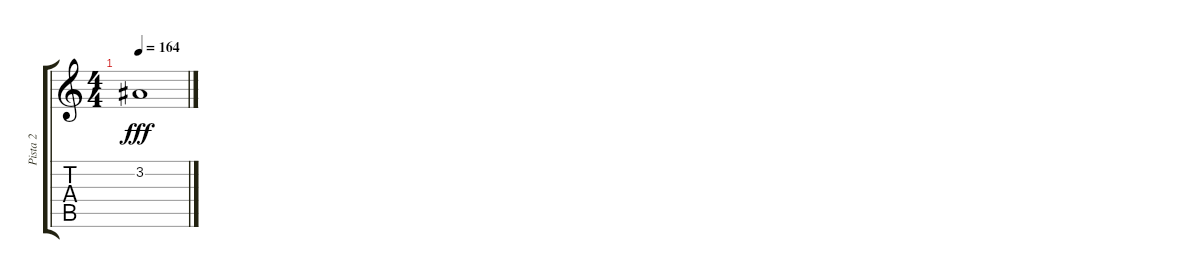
\track ("Pista 2" "Pista 2") {instrument overdrivenguitar}
\staff {score tabs}
\tuning (C4 G3 Eb3 Bb2 F2 C2) {hide}
\ts (4 4)
\tempo 164
\clef g2
\ks c
3.2.1{dy fff}
